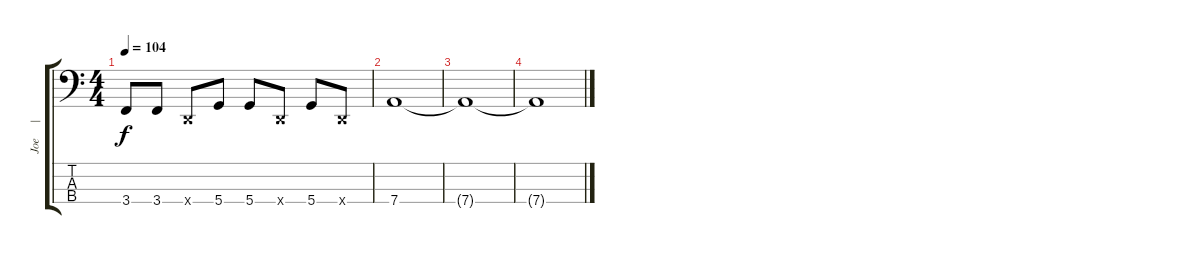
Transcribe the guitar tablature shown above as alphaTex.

\track ("Joe     | Bass" "Joe     | ") {instrument electricbassfinger}
\staff {score tabs}
\tuning (G2 D2 A1 D1) {hide}
\ts (4 4)
\tempo 104
\clef f4
\ks c
3.4.8{dy f} 3.4.8 0.4{x}.8 5.4.8 5.4.8 0.4{x}.8 5.4.8 0.4{x}.8 |
7.4.1 |
7.4{t}.1 |
7.4{t}.1
